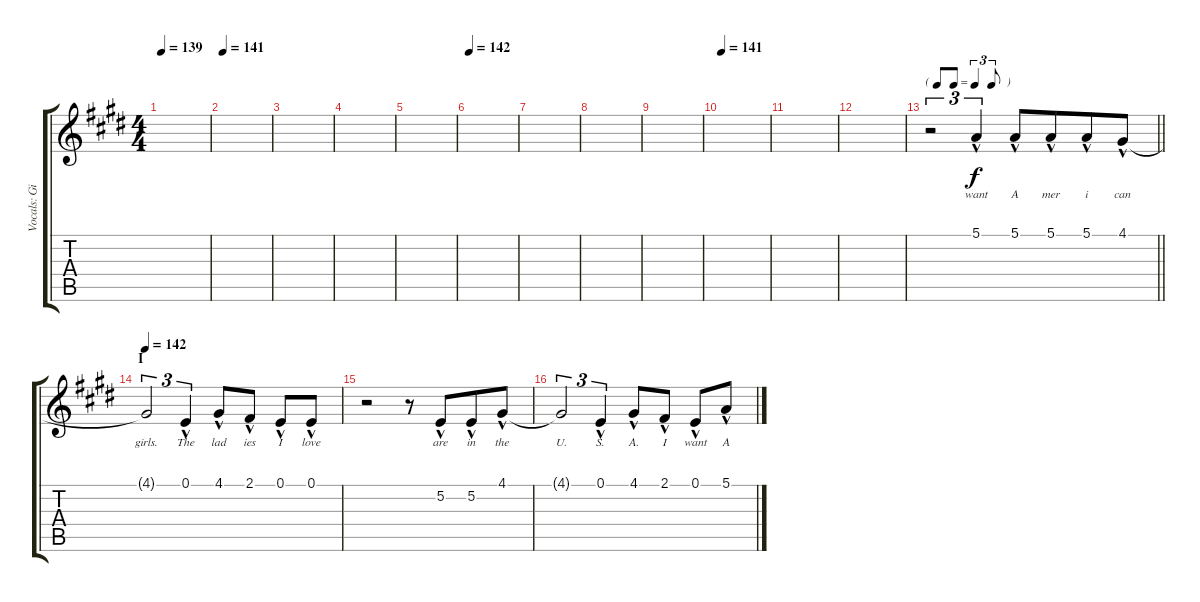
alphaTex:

\track ("Vocals: Gil" "Vocals: Gi") {instrument lead2sawtooth}
\staff {score tabs}
\tuning (E4 B3 G3 D3 A2 E2) {hide}
\ts (4 4)
\tempo 139
\clef g2
\ks e
|
\tempo 141
|
|
|
|
\tempo 142
|
|
|
|
\tempo 141
|
|
|
\tf triplet8th
\barLineRight lightlight
r.2{tu (3 2)} 5.1{hac}.4{tu (3 2) lyrics (0 "want") lyrics (1 "") lyrics (2 "") lyrics (3 "") lyrics (4 "")} 5.1{hac}.8{lyrics (0 "A") lyrics (1 "") lyrics (2 "") lyrics (3 "") lyrics (4 "")} 5.1{hac}.8{lyrics (0 "mer") lyrics (1 "") lyrics (2 "") lyrics (3 "") lyrics (4 "") beam merge} 5.1{hac}.8{lyrics (0 "i") lyrics (1 "") lyrics (2 "") lyrics (3 "") lyrics (4 "")} 4.1{hac}.8{lyrics (0 "can") lyrics (1 "") lyrics (2 "") lyrics (3 "") lyrics (4 "")} |
\section ("" "I")
\tempo 142
4.1{t}.2{tu (3 2) lyrics (0 "girls.") lyrics (1 "") lyrics (2 "") lyrics (3 "") lyrics (4 "")} 0.1{hac}.4{tu (3 2) lyrics (0 "The") lyrics (1 "") lyrics (2 "") lyrics (3 "") lyrics (4 "")} 4.1{hac}.8{lyrics (0 "lad") lyrics (1 "") lyrics (2 "") lyrics (3 "") lyrics (4 "")} 2.1{hac}.8{lyrics (0 "ies") lyrics (1 "") lyrics (2 "") lyrics (3 "") lyrics (4 "")} 0.1{hac}.8{lyrics (0 "I") lyrics (1 "") lyrics (2 "") lyrics (3 "") lyrics (4 "")} 0.1{hac}.8{lyrics (0 "love") lyrics (1 "") lyrics (2 "") lyrics (3 "") lyrics (4 "")} |
r.2 r.8 5.2{hac}.8{lyrics (0 "are") lyrics (1 "") lyrics (2 "") lyrics (3 "") lyrics (4 "") beam merge} 5.2{hac}.8{lyrics (0 "in") lyrics (1 "") lyrics (2 "") lyrics (3 "") lyrics (4 "")} 4.1{hac}.8{lyrics (0 "the") lyrics (1 "") lyrics (2 "") lyrics (3 "") lyrics (4 "")} |
4.1{t}.2{tu (3 2) lyrics (0 "U.") lyrics (1 "") lyrics (2 "") lyrics (3 "") lyrics (4 "")} 0.1{hac}.4{tu (3 2) lyrics (0 "S.") lyrics (1 "") lyrics (2 "") lyrics (3 "") lyrics (4 "")} 4.1{hac}.8{lyrics (0 "A.") lyrics (1 "") lyrics (2 "") lyrics (3 "") lyrics (4 "")} 2.1{hac}.8{lyrics (0 "I") lyrics (1 "") lyrics (2 "") lyrics (3 "") lyrics (4 "")} 0.1{hac}.8{lyrics (0 "want") lyrics (1 "") lyrics (2 "") lyrics (3 "") lyrics (4 "")} 5.1{hac}.8{lyrics (0 "A") lyrics (1 "") lyrics (2 "") lyrics (3 "") lyrics (4 "")}
